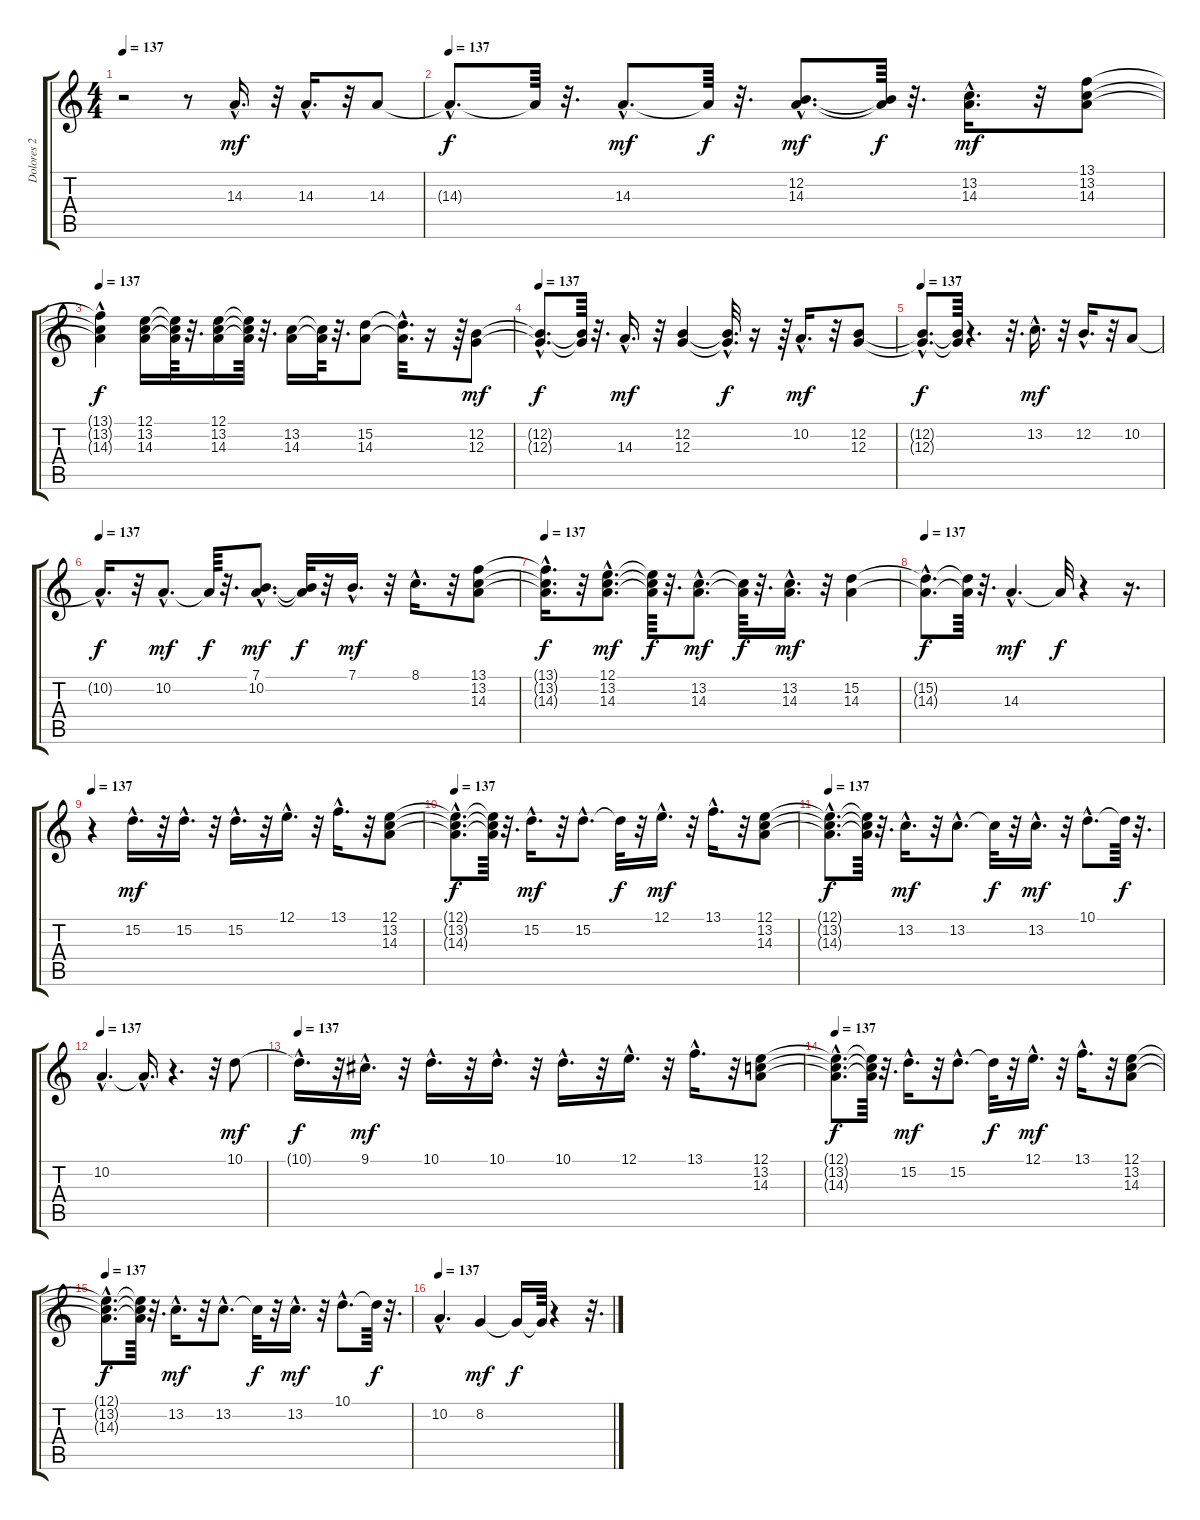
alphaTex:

\track ("Dolores 2" "Dolores 2") {instrument pad3polysynth}
\staff {score tabs}
\tuning (E4 B3 G3 D3 A2 E2) {hide}
\ts (4 4)
\tempo 137
\clef g2
\ks c
r.2{dy f} r.8 14.3{hac}.16{d dy mf} r.32 14.3{hac}.16{d} r.32 14.3.8 |
\tempo 137
14.3{hac t}.8{d dy f} 14.3{t}.64 r.32{d} 14.3{hac}.8{d dy mf} 14.3{t}.64{dy f} r.32{d} (12.2{hac} 14.3{hac}).8{d dy mf} (12.2{t} 14.3{t}).64{dy f} r.32{d} (13.2{hac} 14.3{hac}).16{d dy mf} r.32 (13.1 13.2 14.3).8 |
\tempo 137
(13.1{hac t} 13.2{t} 14.3{t}).4{dy f} (12.1 13.2 14.3).16 (12.1{t} 13.2{t} 14.3{t}).64 r.32{d} (12.1 13.2 14.3).16 (12.1{t} 13.2{t} 14.3{t}).64 r.32{d} (13.2 14.3).16 (13.2{t} 14.3{t}).64 r.32{d} (15.2 14.3).8 (15.2{hac t} 14.3{hac t}).32{d} r.16 r.64 (12.2 12.3).8{dy mf} |
\tempo 137
(12.2{hac t} 12.3{hac t}).8{d dy f} (12.2{t} 12.3{t}).64 r.32{d} 14.3{hac}.16{d dy mf} r.32 (12.2 12.3).4 (12.2{hac t} 12.3{hac t}).32{d dy f} r.16 r.64 10.2{hac}.16{d dy mf} r.32 (12.2 12.3).8 |
\tempo 137
(12.2{hac t} 12.3{hac t}).8{d dy f} (12.2{t} 12.3{t}).64 r.4{d} r.32{d} 13.2{hac}.16{d dy mf} r.32 12.2{hac}.16{d} r.32 10.2.8 |
\tempo 137
10.2{hac t}.16{d dy f} r.32 10.2{hac}.8{d dy mf} 10.2{t}.64{dy f} r.32{d} (7.1{hac} 10.2{hac}).8{d dy mf} (7.1{t} 10.2{t}).32{dy f} r.32 7.1{hac}.16{d dy mf} r.32 8.1{hac}.16{d} r.32 (13.1 13.2 14.3).8 |
\tempo 137
(13.1{hac t} 13.2{hac t} 14.3{hac t}).16{d dy f} r.32 (12.1{hac} 13.2{hac} 14.3{hac}).8{d dy mf} (12.1{t} 13.2{t} 14.3{t}).64{dy f} r.32{d} (13.2{hac} 14.3{hac}).8{d dy mf} (13.2{t} 14.3{t}).64{dy f} r.32{d} (13.2{hac} 14.3{hac}).16{d dy mf} r.32 (15.2 14.3).4 |
\tempo 137
(15.2{hac t} 14.3{hac t}).8{d dy f} (15.2{t} 14.3{t}).64 r.32{d} 14.3{hac}.4{d dy mf} 14.3{t}.32{dy f} r.4 r.16{d} |
\tempo 137
r.4 15.2{hac}.16{d dy mf} r.32 15.2{hac}.16{d} r.32 15.2{hac}.16{d} r.32 12.1{hac}.16{d} r.32 13.1{hac}.16{d} r.32 (12.1 13.2 14.3).8 |
\tempo 137
(12.1{hac t} 13.2{hac t} 14.3{hac t}).8{d dy f} (12.1{t} 13.2{t} 14.3{t}).64 r.32{d} 15.2{hac}.16{d dy mf} r.32 15.2{hac}.8{d} 15.2{t}.32{dy f} r.32 12.1{hac}.16{d dy mf} r.32 13.1{hac}.16{d} r.32 (12.1 13.2 14.3).8 |
\tempo 137
(12.1{hac t} 13.2{hac t} 14.3{hac t}).8{d dy f} (12.1{t} 13.2{t} 14.3{t}).64 r.32{d} 13.2{hac}.16{d dy mf} r.32 13.2{hac}.8{d} 13.2{t}.32{dy f} r.32 13.2{hac}.16{d dy mf} r.32 10.1{hac}.8{d} 10.1{t}.64{dy f} r.32{d} |
\tempo 137
10.2{hac}.4{d} 10.2{hac t}.16{d} r.4{d} r.32 10.1.8{dy mf} |
\tempo 137
10.1{hac t}.16{d dy f} r.32 9.1{hac}.16{d dy mf} r.32 10.1{hac}.16{d} r.32 10.1{hac}.16{d} r.32 10.1{hac}.16{d} r.32 12.1{hac}.16{d} r.32 13.1{hac}.16{d} r.32 (12.1 13.2 14.3).8 |
\tempo 137
(12.1{hac t} 13.2{hac t} 14.3{hac t}).8{d dy f} (12.1{t} 13.2{t} 14.3{t}).64 r.32{d} 15.2{hac}.16{d dy mf} r.32 15.2{hac}.8{d} 15.2{t}.32{dy f} r.32 12.1{hac}.16{d dy mf} r.32 13.1{hac}.16{d} r.32 (12.1 13.2 14.3).8 |
\tempo 137
(12.1{hac t} 13.2{hac t} 14.3{hac t}).8{d dy f} (12.1{t} 13.2{t} 14.3{t}).64 r.32{d} 13.2{hac}.16{d dy mf} r.32 13.2{hac}.8{d} 13.2{t}.32{dy f} r.32 13.2{hac}.16{d dy mf} r.32 10.1{hac}.8{d} 10.1{t}.64{dy f} r.32{d} |
\tempo 137
10.2{hac}.4{d} 8.2.4{dy mf} 8.2{t}.16{dy f} 8.2{t}.64 r.4 r.32{d}
